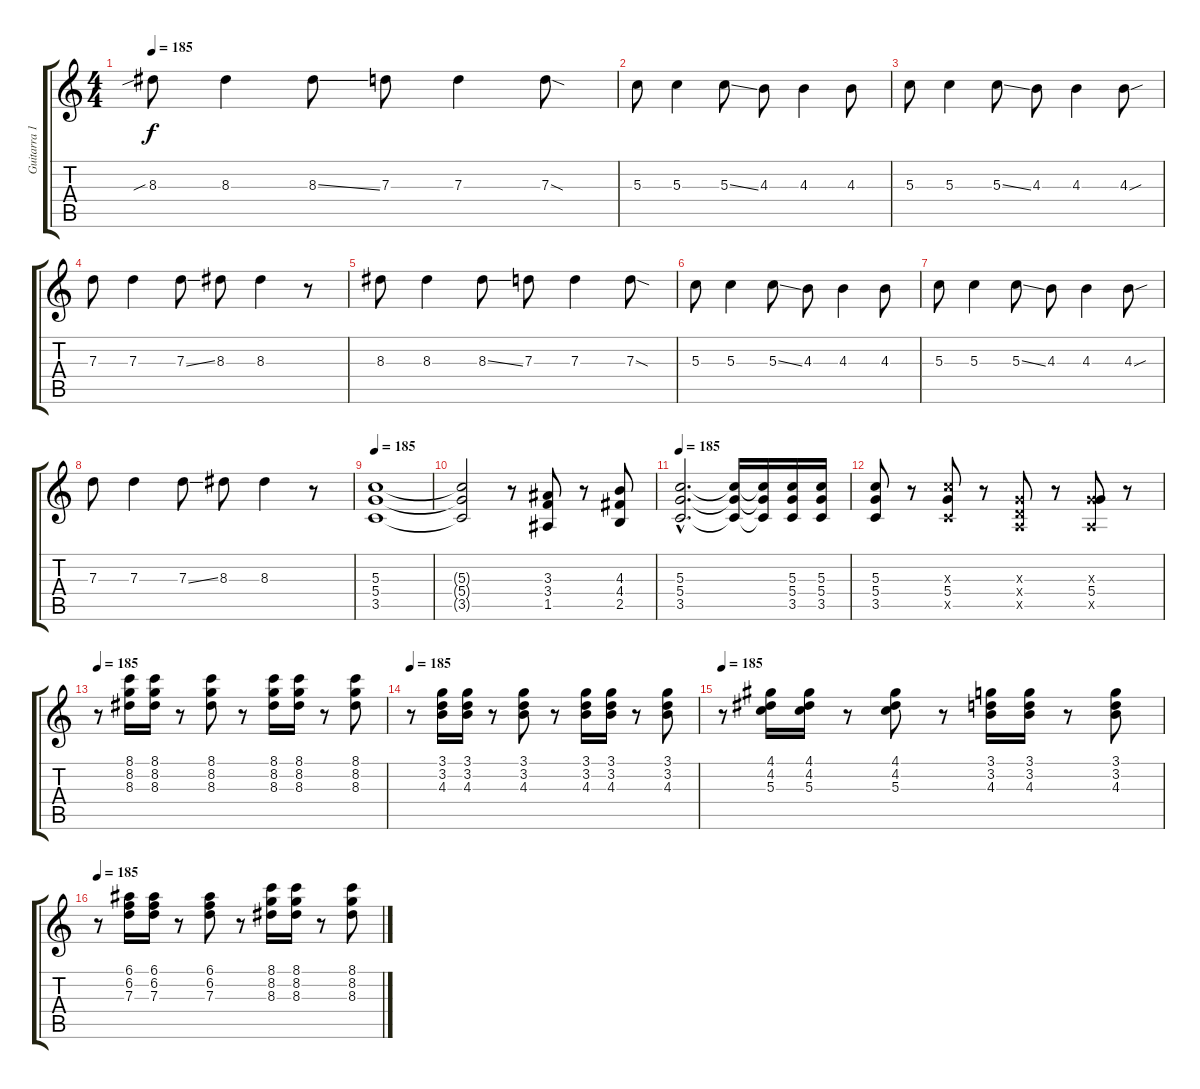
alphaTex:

\track ("Guitarra 1" "Guitarra 1") {instrument overdrivenguitar}
\staff {score tabs}
\tuning (E4 B3 G3 D3 A2 E2) {hide}
\ts (4 4)
\tempo 185
\clef g2
\ks c
8.3{sib}.8{dy f} 8.3.4 8.3{ss}.8 7.3.8 7.3.4 7.3{sod}.8 |
5.3.8 5.3.4 5.3{ss}.8 4.3.8 4.3.4 4.3.8 |
5.3.8 5.3.4 5.3{ss}.8 4.3.8 4.3.4 4.3{sou}.8 |
7.3.8 7.3.4 7.3{ss}.8 8.3.8 8.3.4 r.8 |
8.3.8 8.3.4 8.3{ss}.8 7.3.8 7.3.4 7.3{sod}.8 |
5.3.8 5.3.4 5.3{ss}.8 4.3.8 4.3.4 4.3.8 |
5.3.8 5.3.4 5.3{ss}.8 4.3.8 4.3.4 4.3{sou}.8 |
7.3.8 7.3.4 7.3{ss}.8 8.3.8 8.3.4 r.8 |
\tempo 185
(5.3 5.4 3.5).1 |
(5.3{t} 5.4{t} 3.5{t}).2 r.8 (3.3 3.4 1.5).8 r.8 (4.3 4.4 2.5).8 |
\tempo 185
(5.3{hac} 5.4{hac} 3.5{hac}).2{d} (5.3{t} 5.4{t} 3.5{t}).16 (5.3{t} 5.4{t} 3.5{t}).16 (5.3 5.4 3.5).16 (5.3 5.4 3.5).16 |
(5.3 5.4 3.5).8 r.8 (5.3{x} 5.4 3.5{x}).8 r.8 (0.3{x} 0.4{x} 0.5{x}).8 r.8 (0.3{x} 5.4 0.5{x}).8 r.8 |
\tempo 185
r.8 (8.1 8.2 8.3).16 (8.1 8.2 8.3).16 r.8 (8.1 8.2 8.3).8 r.8 (8.1 8.2 8.3).16 (8.1 8.2 8.3).16 r.8 (8.1 8.2 8.3).8 |
\tempo 185
r.8 (3.1 3.2 4.3).16 (3.1 3.2 4.3).16 r.8 (3.1 3.2 4.3).8 r.8 (3.1 3.2 4.3).16 (3.1 3.2 4.3).16 r.8 (3.1 3.2 4.3).8 |
\tempo 185
r.8 (4.1 4.2 5.3).16 (4.1 4.2 5.3).16 r.8 (4.1 4.2 5.3).8 r.8 (3.1 3.2 4.3).16 (3.1 3.2 4.3).16 r.8 (3.1 3.2 4.3).8 |
\tempo 185
r.8 (6.1 6.2 7.3).16 (6.1 6.2 7.3).16 r.8 (6.1 6.2 7.3).8 r.8 (8.1 8.2 8.3).16 (8.1 8.2 8.3).16 r.8 (8.1 8.2 8.3).8
